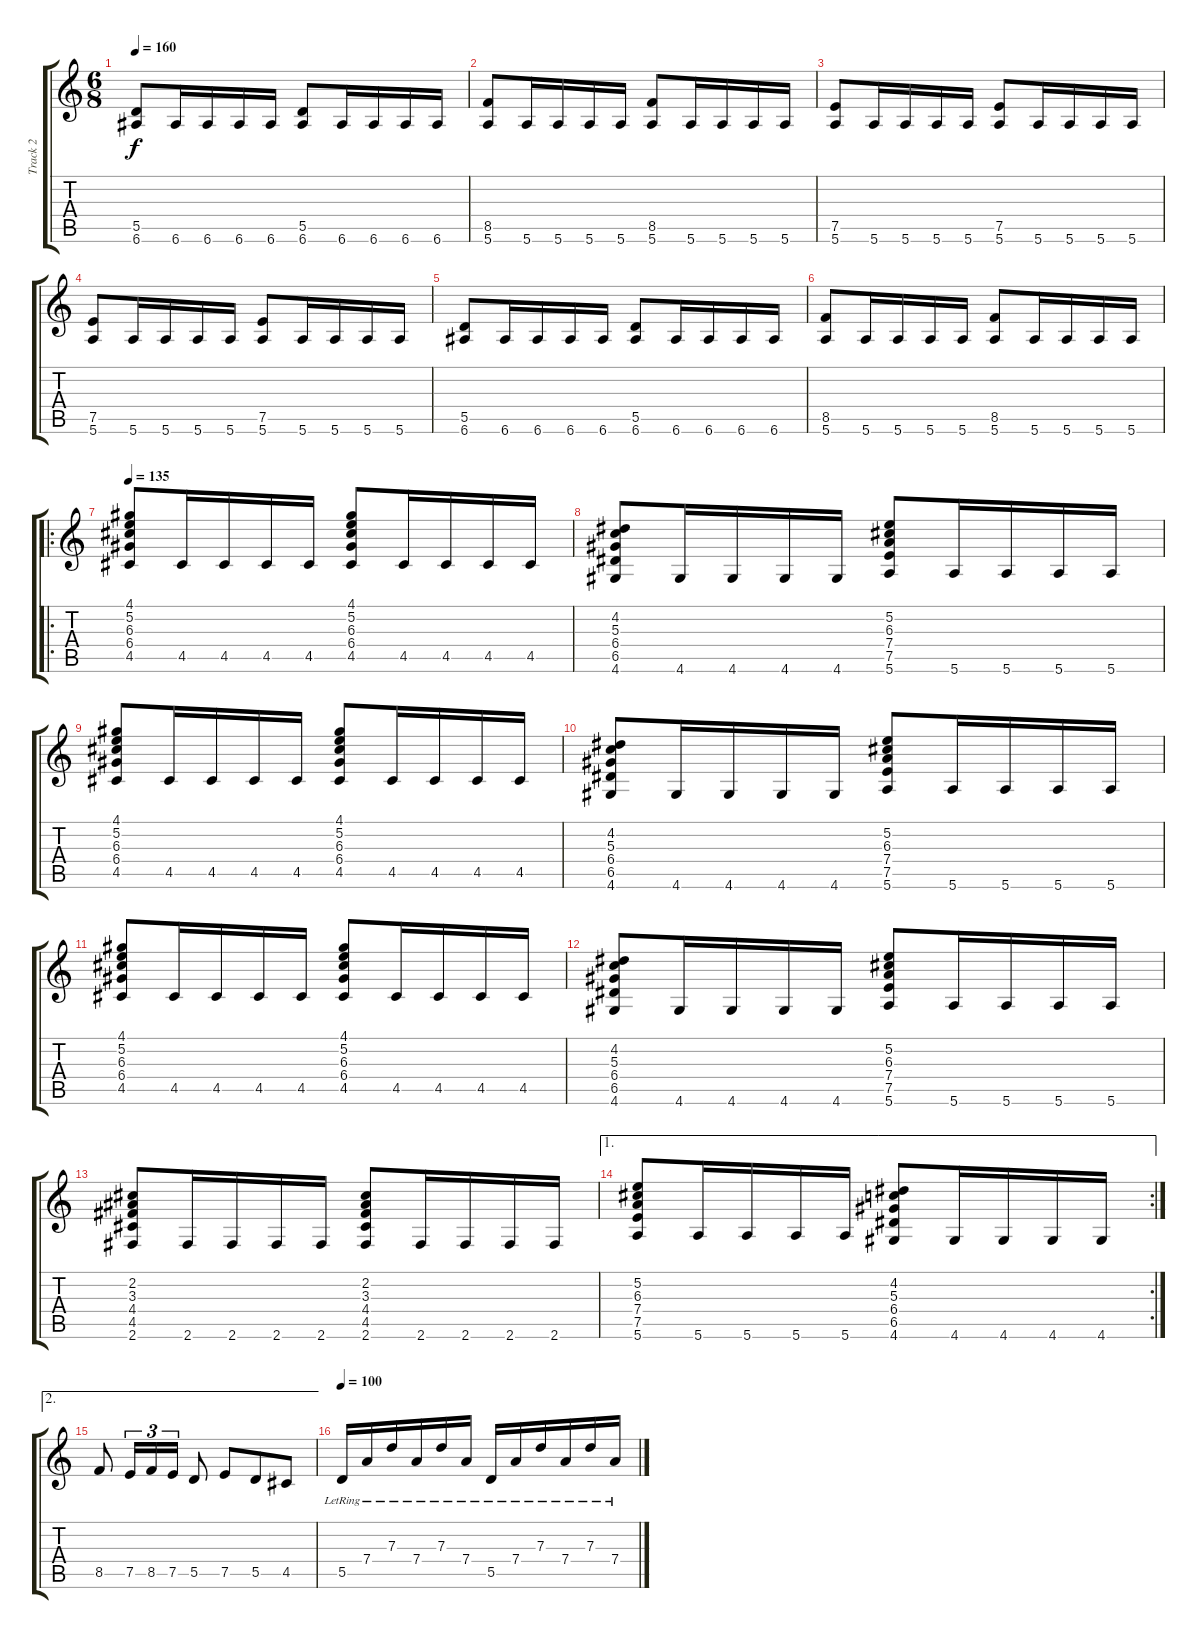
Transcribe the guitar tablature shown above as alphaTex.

\track ("Track 2" "Track 2") {instrument distortionguitar}
\staff {score tabs}
\tuning (E4 B3 G3 D3 A2 E2) {hide}
\ts (6 8)
\tempo 160
\clef g2
\ks c
(5.5 6.6).8{dy f} 6.6.16 6.6.16 6.6.16 6.6.16 (5.5 6.6).8 6.6.16 6.6.16 6.6.16 6.6.16 |
(8.5 5.6).8 5.6.16 5.6.16 5.6.16 5.6.16 (8.5 5.6).8 5.6.16 5.6.16 5.6.16 5.6.16 |
(7.5 5.6).8 5.6.16 5.6.16 5.6.16 5.6.16 (7.5 5.6).8 5.6.16 5.6.16 5.6.16 5.6.16 |
(7.5 5.6).8 5.6.16 5.6.16 5.6.16 5.6.16 (7.5 5.6).8 5.6.16 5.6.16 5.6.16 5.6.16 |
(5.5 6.6).8 6.6.16 6.6.16 6.6.16 6.6.16 (5.5 6.6).8 6.6.16 6.6.16 6.6.16 6.6.16 |
(8.5 5.6).8 5.6.16 5.6.16 5.6.16 5.6.16 (8.5 5.6).8 5.6.16 5.6.16 5.6.16 5.6.16 |
\ro
\tempo 135
(4.1 5.2 6.3 6.4 4.5).8 4.5.16 4.5.16 4.5.16 4.5.16 (4.1 5.2 6.3 6.4 4.5).8 4.5.16 4.5.16 4.5.16 4.5.16 |
(4.2 5.3 6.4 6.5 4.6).8 4.6.16 4.6.16 4.6.16 4.6.16 (5.2 6.3 7.4 7.5 5.6).8 5.6.16 5.6.16 5.6.16 5.6.16 |
(4.1 5.2 6.3 6.4 4.5).8 4.5.16 4.5.16 4.5.16 4.5.16 (4.1 5.2 6.3 6.4 4.5).8 4.5.16 4.5.16 4.5.16 4.5.16 |
(4.2 5.3 6.4 6.5 4.6).8 4.6.16 4.6.16 4.6.16 4.6.16 (5.2 6.3 7.4 7.5 5.6).8 5.6.16 5.6.16 5.6.16 5.6.16 |
(4.1 5.2 6.3 6.4 4.5).8 4.5.16 4.5.16 4.5.16 4.5.16 (4.1 5.2 6.3 6.4 4.5).8 4.5.16 4.5.16 4.5.16 4.5.16 |
(4.2 5.3 6.4 6.5 4.6).8 4.6.16 4.6.16 4.6.16 4.6.16 (5.2 6.3 7.4 7.5 5.6).8 5.6.16 5.6.16 5.6.16 5.6.16 |
(2.2 3.3 4.4 4.5 2.6).8 2.6.16 2.6.16 2.6.16 2.6.16 (2.2 3.3 4.4 4.5 2.6).8 2.6.16 2.6.16 2.6.16 2.6.16 |
\ae 1
\rc 2
(5.2 6.3 7.4 7.5 5.6).8 5.6.16 5.6.16 5.6.16 5.6.16 (4.2 5.3 6.4 6.5 4.6).8 4.6.16 4.6.16 4.6.16 4.6.16 |
\ae 2
8.5.8 7.5.16{tu (3 2)} 8.5.16{tu (3 2)} 7.5.16{tu (3 2)} 5.5.8 7.5.8 5.5.8 4.5.8 |
\tempo 100
5.5{lr}.16{instrument acousticguitarsteel} 7.4{lr}.16 7.3{lr}.16 7.4{lr}.16 7.3{lr}.16 7.4{lr}.16 5.5{lr}.16 7.4{lr}.16 7.3{lr}.16 7.4{lr}.16 7.3{lr}.16 7.4{lr}.16
